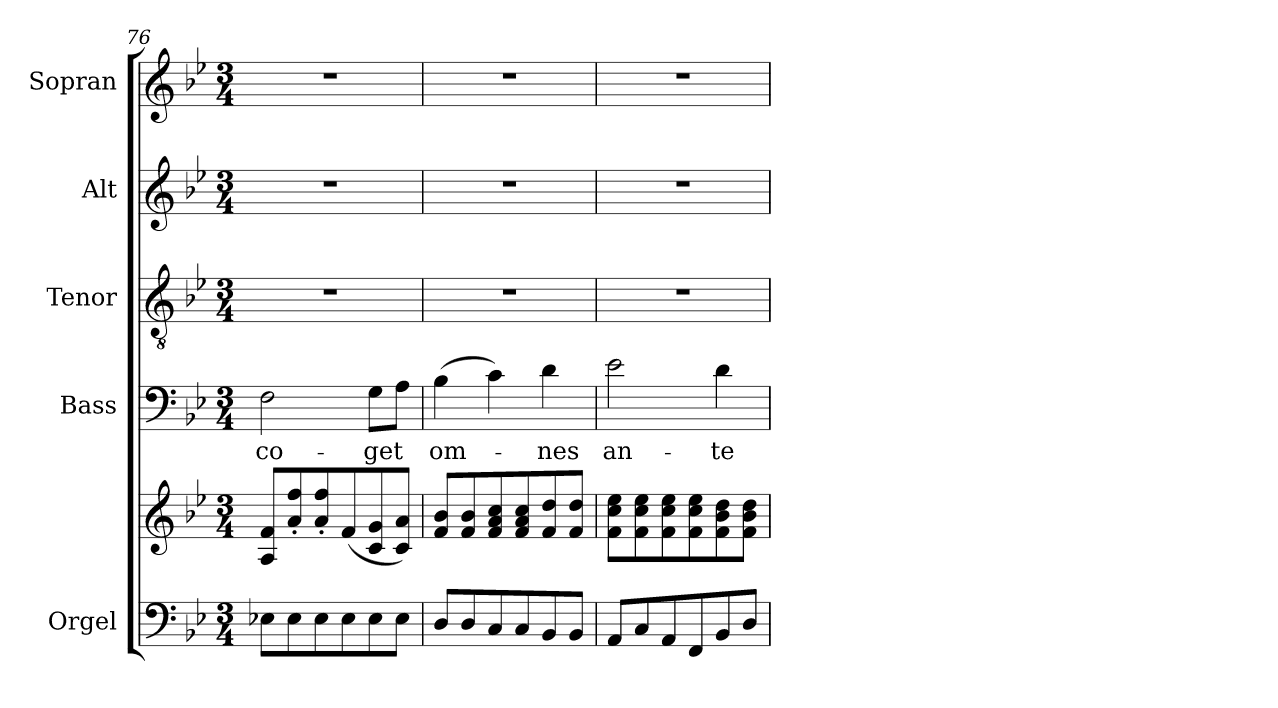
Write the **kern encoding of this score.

**kern	**kern	**kern	**text	**kern	**kern	**kern
*part5	*part5	*part4	*part4	*part3	*part2	*part1
*staff6	*staff5	*staff4	*staff4	*staff3	*staff2	*staff1
*I"Orgel	*	*I"Bass	*	*I"Tenor	*I"Alt	*I"Sopran
*I'Org.	*	*I'B.	*	*I'T.	*I'A.	*I'S.
*clefF4	*clefG2	*clefF4	*	*clefGv2	*clefG2	*clefG2
*k[b-e-]	*k[b-e-]	*k[b-e-]	*	*k[b-e-]	*k[b-e-]	*k[b-e-]
*B-:	*B-:	*B-:	*	*B-:	*B-:	*B-:
*M3/4	*M3/4	*M3/4	*	*M3/4	*M3/4	*M3/4
=76	=76	=76	=76	=76	=76	=76
!	!	!	!LO:LY:b	!	!	!
8E-X\L	8A/ 8f/L	2F\	co-	2.r	2.r	2.r
8E-\	8a/'< 8ff/'<	.	.	.	.	.
8E-\	8a/'< 8ff/'<	.	.	.	.	.
8E-\	(<8f/	.	.	.	.	.
!	!	!	!LO:LY:b	!	!	!
8E-\	8c/ 8g/	8G\L	-get	.	.	.
8E-\J	8c/ 8a/J)	8A\J	.	.	.	.
=77	=77	=77	=77	=77	=77	=77
!	!	!	!LO:LY:b	!	!	!
8D/L	8f/ 8b-/L	(>4B-\	om-	2.r	2.r	2.r
8D/	8f/ 8b-/	.	.	.	.	.
8C/	8f/ 8a/ 8cc/	4c\)	.	.	.	.
8C/	8f/ 8a/ 8cc/	.	.	.	.	.
!	!	!	!LO:LY:b	!	!	!
8BB-/	8f/ 8dd/	4d\	-nes	.	.	.
8BB-/J	8f/ 8dd/J	.	.	.	.	.
=78	=78	=78	=78	=78	=78	=78
!	!	!	!LO:LY:b	!	!	!
8AA/L	8f\ 8cc\ 8ee-\L	2e-\	an-	2.r	2.r	2.r
8C/	8f\ 8cc\ 8ee-\	.	.	.	.	.
8AA/	8f\ 8cc\ 8ee-\	.	.	.	.	.
8FF/	8f\ 8cc\ 8ee-\	.	.	.	.	.
!	!	!	!LO:LY:b	!	!	!
8BB-/	8f\ 8b-\ 8dd\	4d\	-te	.	.	.
8D/J	8f\ 8b-\ 8dd\J	.	.	.	.	.
=	=	=	=	=	=	=
*-	*-	*-	*-	*-	*-	*-
